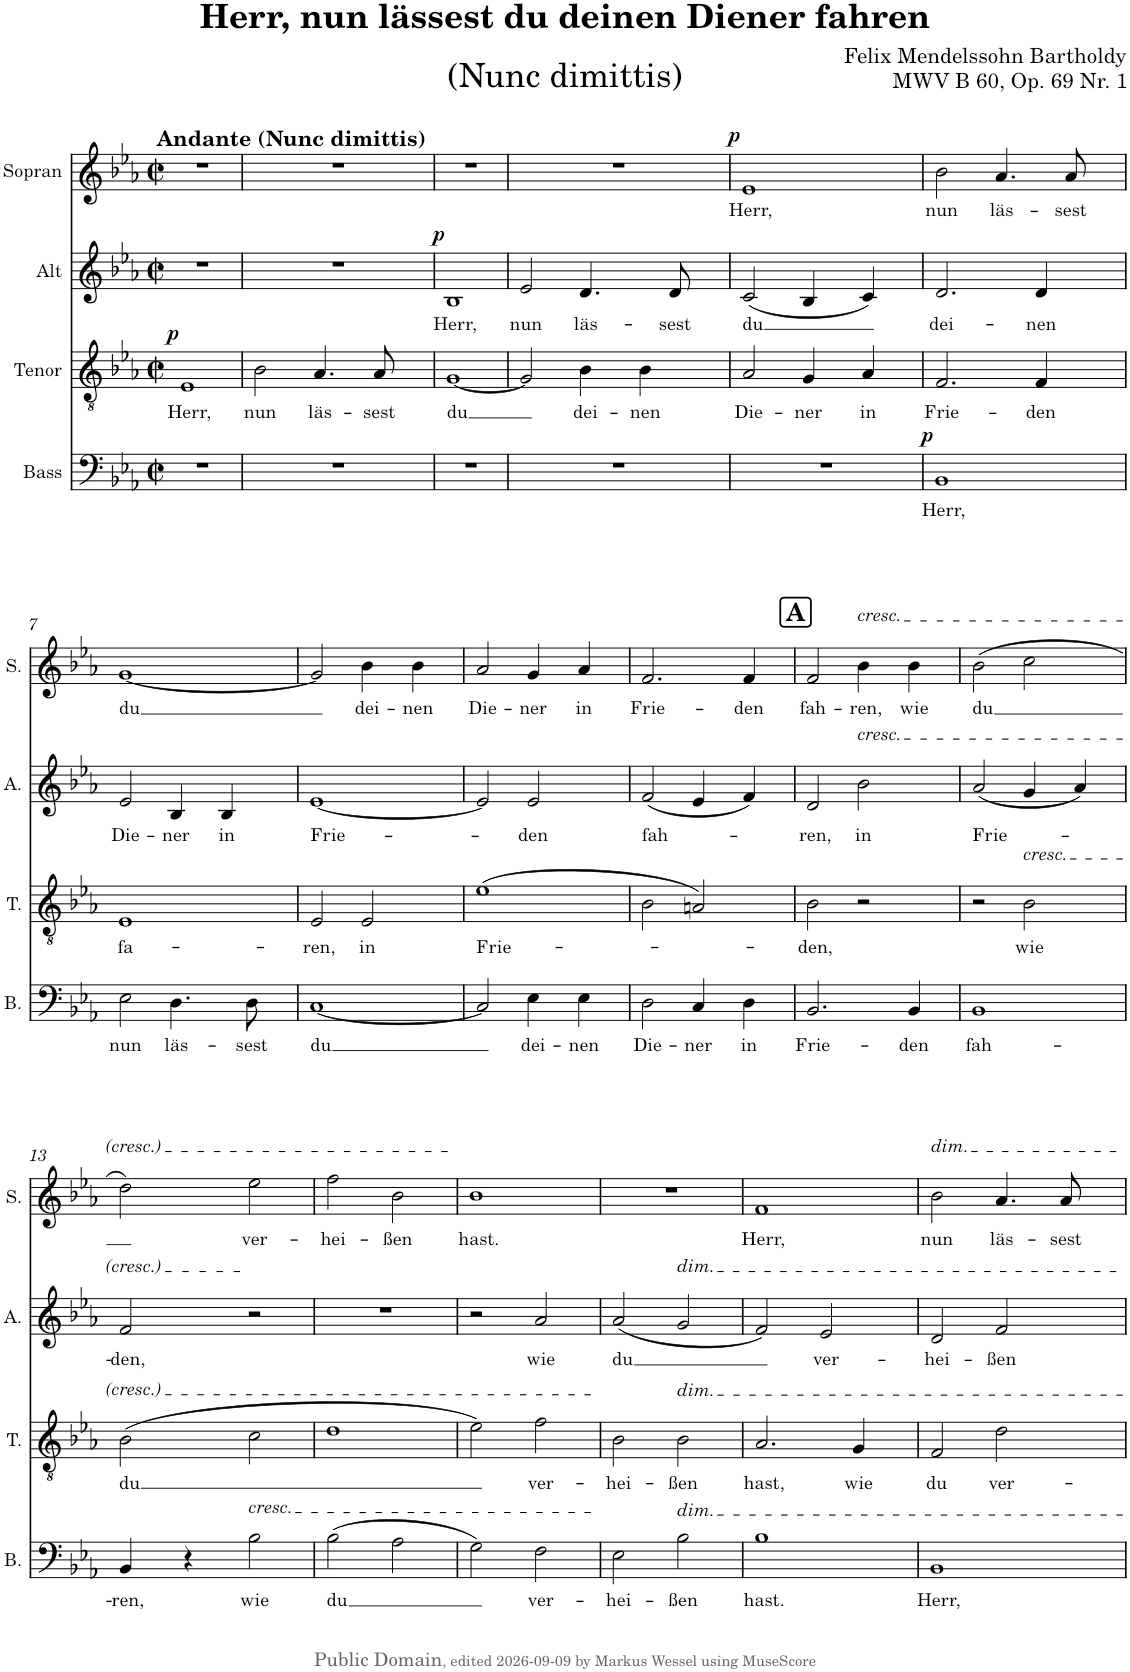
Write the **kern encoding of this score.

**kern	**text	**dynam	**kern	**text	**dynam	**kern	**text	**dynam	**kern	**text	**dynam
*part4	*part4	*part4	*part3	*part3	*part3	*part2	*part2	*part2	*part1	*part1	*part1
*staff4	*staff4	*staff4	*staff3	*staff3	*staff3	*staff2	*staff2	*staff2	*staff1	*staff1	*staff1
*I"Bass	*	*	*I"Tenor	*	*	*I"Alt	*	*	*I"Sopran	*	*
*I'B.	*	*	*I'T.	*	*	*I'A.	*	*	*I'S.	*	*
*clefF4	*	*	*clefGv2	*	*	*clefG2	*	*	*clefG2	*	*
*Trd1c2	*	*	*Trd1c2	*	*	*Trd1c2	*	*	*Trd1c2	*	*
*k[b-e-a-]	*	*	*k[b-e-a-]	*	*	*k[b-e-a-]	*	*	*k[b-e-a-]	*	*
*M2/2	*	*	*M2/2	*	*	*M2/2	*	*	*M2/2	*	*
*met(c|)	*	*	*met(c|)	*	*	*met(c|)	*	*	*met(c|)	*	*
=1	=1	=1	=1	=1	=1	=1	=1	=1	=1	=1	=1
!	!	!	!	!	!	!	!	!	!LO:TX:a:B:t=Andante (Nunc dimittis)	!	!
!	!	!	!	!LO:LY:b	!LO:DY:a	!	!	!	!	!	!
1r	.	.	1E-	Herr,	p	1r	.	.	1r	.	.
=2	=2	=2	=2	=2	=2	=2	=2	=2	=2	=2	=2
!	!	!	!	!LO:LY:b	!	!	!	!	!	!	!
1r	.	.	2B-\	nun	.	1r	.	.	1r	.	.
!	!	!	!	!LO:LY:b	!	!	!	!	!	!	!
.	.	.	4.A-/	läs-	.	.	.	.	.	.	.
!	!	!	!	!LO:LY:b	!	!	!	!	!	!	!
.	.	.	8A-/	-sest	.	.	.	.	.	.	.
=3	=3	=3	=3	=3	=3	=3	=3	=3	=3	=3	=3
!	!	!	!	!LO:LY:b	!	!	!LO:LY:b	!LO:DY:a	!	!	!
1r	.	.	[1G	du	.	1B-	Herr,	p	1r	.	.
=4	=4	=4	=4	=4	=4	=4	=4	=4	=4	=4	=4
!	!	!	!	!	!	!	!LO:LY:b	!	!	!	!
1r	.	.	2G/]	.	.	2e-/	nun	.	1r	.	.
!	!	!	!	!LO:LY:b	!	!	!LO:LY:b	!	!	!	!
.	.	.	4B-\	dei-	.	4.d/	läs-	.	.	.	.
!	!	!	!	!LO:LY:b	!	!	!	!	!	!	!
.	.	.	4B-\	-nen	.	.	.	.	.	.	.
!	!	!	!	!	!	!	!LO:LY:b	!	!	!	!
.	.	.	.	.	.	8d/	-sest	.	.	.	.
=5	=5	=5	=5	=5	=5	=5	=5	=5	=5	=5	=5
!	!	!	!	!LO:LY:b	!	!	!LO:LY:b	!	!	!LO:LY:b	!LO:DY:a
1r	.	.	2A-/	Die-	.	(2c/	du	.	1e-	Herr,	p
!	!	!	!	!LO:LY:b	!	!	!	!	!	!	!
.	.	.	4G/	-ner	.	4B-/	.	.	.	.	.
!	!	!	!	!LO:LY:b	!	!	!	!	!	!	!
.	.	.	4A-/	in	.	4c/)	.	.	.	.	.
=6	=6	=6	=6	=6	=6	=6	=6	=6	=6	=6	=6
!	!LO:LY:b	!LO:DY:a	!	!LO:LY:b	!	!	!LO:LY:b	!	!	!LO:LY:b	!
1BB-	Herr,	p	2.F/	Frie-	.	2.d/	dei-	.	2b-\	nun	.
!	!	!	!	!	!	!	!	!	!	!LO:LY:b	!
.	.	.	.	.	.	.	.	.	4.a-/	läs-	.
!	!	!	!	!LO:LY:b	!	!	!LO:LY:b	!	!	!	!
.	.	.	4F/	-den	.	4d/	-nen	.	.	.	.
!	!	!	!	!	!	!	!	!	!	!LO:LY:b	!
.	.	.	.	.	.	.	.	.	8a-/	-sest	.
!!LO:LB:g=z
=7	=7	=7	=7	=7	=7	=7	=7	=7	=7	=7	=7
!	!LO:LY:b	!	!	!LO:LY:b	!	!	!LO:LY:b	!	!	!LO:LY:b	!
2E-\	nun	.	1E-	fa-	.	2e-/	Die-	.	[1g	du	.
!	!LO:LY:b	!	!	!	!	!	!LO:LY:b	!	!	!	!
4.D\	läs-	.	.	.	.	4B-/	-ner	.	.	.	.
!	!	!	!	!	!	!	!LO:LY:b	!	!	!	!
.	.	.	.	.	.	4B-/	in	.	.	.	.
!	!LO:LY:b	!	!	!	!	!	!	!	!	!	!
8D\	-sest	.	.	.	.	.	.	.	.	.	.
=8	=8	=8	=8	=8	=8	=8	=8	=8	=8	=8	=8
!	!LO:LY:b	!	!	!LO:LY:b	!	!	!LO:LY:b	!	!	!	!
[1C	du	.	2E-/	-ren,	.	[1e-	Frie-	.	2g/]	.	.
!	!	!	!	!LO:LY:b	!	!	!	!	!	!LO:LY:b	!
.	.	.	2E-/	in	.	.	.	.	4b-\	dei-	.
!	!	!	!	!	!	!	!	!	!	!LO:LY:b	!
.	.	.	.	.	.	.	.	.	4b-\	-nen	.
=9	=9	=9	=9	=9	=9	=9	=9	=9	=9	=9	=9
!	!	!	!	!LO:LY:b	!	!	!	!	!	!LO:LY:b	!
2C/]	.	.	(1e-	Frie-	.	2e-/]	.	.	2a-/	Die-	.
!	!LO:LY:b	!	!	!	!	!	!LO:LY:b	!	!	!LO:LY:b	!
4E-\	dei-	.	.	.	.	2e-/	-den	.	4g/	-ner	.
!	!LO:LY:b	!	!	!	!	!	!	!	!	!LO:LY:b	!
4E-\	-nen	.	.	.	.	.	.	.	4a-/	in	.
=10	=10	=10	=10	=10	=10	=10	=10	=10	=10	=10	=10
!	!LO:LY:b	!	!	!	!	!	!LO:LY:b	!	!	!LO:LY:b	!
2D\	Die-	.	2B-\	.	.	(2f/	fah-	.	2.f/	Frie-	.
!	!LO:LY:b	!	!	!	!	!	!	!	!	!	!
4C/	-ner	.	2An/)	.	.	4e-/	.	.	.	.	.
!	!LO:LY:b	!	!	!	!	!	!	!	!	!LO:LY:b	!
4D\	in	.	.	.	.	4f/)	.	.	4f/	-den	.
!!LO:REH:place=s1:a:B:cj:fs=14:t=A
=11	=11	=11	=11	=11	=11	=11	=11	=11	=11	=11	=11
!	!LO:LY:b	!	!	!LO:LY:b	!	!	!LO:LY:b	!	!	!LO:LY:b	!
2.BB-/	Frie-	.	2B-\	-den,	.	2d/	-ren,	.	2f/	fah-	.
!	!	!	!	!	!	!	!	!	!LO:TX:a:i:t=cresc.	!	!
!	!	!	!	!	!	!LO:TX:a:i:t=cresc.	!	!	!	!	!
!	!	!	!	!	!	!	!LO:LY:b	!	!	!LO:LY:b	!
.	.	.	2r	.	.	2b-\	in	.	4b-\	-ren,	.
!	!LO:LY:b	!	!	!	!	!	!	!	!	!LO:LY:b	!
4BB-/	-den	.	.	.	.	.	.	.	4b-\	wie	.
=12	=12	=12	=12	=12	=12	=12	=12	=12	=12	=12	=12
!	!LO:LY:b	!	!	!	!	!	!LO:LY:b	!	!	!LO:LY:b	!
1BB-	fah-	.	2r	.	.	(2a-/	Frie-	.	(2b-\	du	.
!	!	!	!LO:TX:a:i:t=cresc.	!	!	!	!	!	!	!	!
!	!	!	!	!LO:LY:b	!	!	!	!	!	!	!
.	.	.	2B-\	wie	.	4g/	.	.	2cc\	.	.
.	.	.	.	.	.	4a-/)	.	.	.	.	.
!!LO:LB:g=z
=13	=13	=13	=13	=13	=13	=13	=13	=13	=13	=13	=13
!	!LO:LY:b	!	!	!LO:LY:b	!	!	!LO:LY:b	!	!	!	!
4BB-/	-ren,	.	(2B-\	du	.	2f/	-den,	.	2dd\)	.	.
4r	.	.	.	.	.	.	.	.	.	.	.
!LO:TX:a:i:t=cresc.	!	!	!	!	!	!	!	!	!	!	!
!	!LO:LY:b	!	!	!	!	!	!	!	!	!LO:LY:b	!
2B-\	wie	.	2c\	.	.	2r	.	.	2ee-\	ver-	.
=14	=14	=14	=14	=14	=14	=14	=14	=14	=14	=14	=14
!	!LO:LY:b	!	!	!	!	!	!	!	!	!LO:LY:b	!
(2B-\	du	.	1d	.	.	1r	.	.	2ff\	-hei-	.
!	!	!	!	!	!	!	!	!	!	!LO:LY:b	!
2A-\	.	.	.	.	.	.	.	.	2b-\	-ßen	.
=15	=15	=15	=15	=15	=15	=15	=15	=15	=15	=15	=15
!	!	!	!	!	!	!	!	!	!	!LO:LY:b	!
2G\)	.	.	2e-\)	.	.	2r	.	.	1b-	hast.	.
!	!LO:LY:b	!	!	!LO:LY:b	!	!	!LO:LY:b	!	!	!	!
2F\	ver-	.	2f\	ver-	.	2a-/	wie	.	.	.	.
=16	=16	=16	=16	=16	=16	=16	=16	=16	=16	=16	=16
!	!LO:LY:b	!	!	!LO:LY:b	!	!	!LO:LY:b	!	!	!	!
2E-\	-hei-	.	2B-\	-hei-	.	(2a-/	du	.	1r	.	.
!	!	!	!	!	!	!LO:TX:a:i:t=dim.	!	!	!	!	!
!	!	!	!LO:TX:a:i:t=dim.	!	!	!	!	!	!	!	!
!LO:TX:a:i:t=dim.	!	!	!	!	!	!	!	!	!	!	!
!	!LO:LY:b	!	!	!LO:LY:b	!	!	!	!	!	!	!
2B-\	-ßen	.	2B-\	-ßen	.	2g/	.	.	.	.	.
=17	=17	=17	=17	=17	=17	=17	=17	=17	=17	=17	=17
!	!LO:LY:b	!	!	!LO:LY:b	!	!	!	!	!	!LO:LY:b	!
1B-	hast.	.	2.A-/	hast,	.	2f/)	.	.	1f	Herr,	.
!	!	!	!	!	!	!	!LO:LY:b	!	!	!	!
.	.	.	.	.	.	2e-/	ver-	.	.	.	.
!	!	!	!	!LO:LY:b	!	!	!	!	!	!	!
.	.	.	4G/	wie	.	.	.	.	.	.	.
=18	=18	=18	=18	=18	=18	=18	=18	=18	=18	=18	=18
!	!	!	!	!	!	!	!	!	!LO:TX:a:i:t=dim.	!	!
!	!LO:LY:b	!	!	!LO:LY:b	!	!	!LO:LY:b	!	!	!LO:LY:b	!
1BB-	Herr,	.	2F/	du	.	2d/	-hei-	.	2b-\	nun	.
!	!	!	!	!LO:LY:b	!	!	!LO:LY:b	!	!	!LO:LY:b	!
.	.	.	2d\	ver-	.	2f/	-ßen	.	4.a-/	läs-	.
!	!	!	!	!	!	!	!	!	!	!LO:LY:b	!
.	.	.	.	.	.	.	.	.	8a-/	-sest	.
=	=	=	=	=	=	=	=	=	=	=	=
*-	*-	*-	*-	*-	*-	*-	*-	*-	*-	*-	*-
